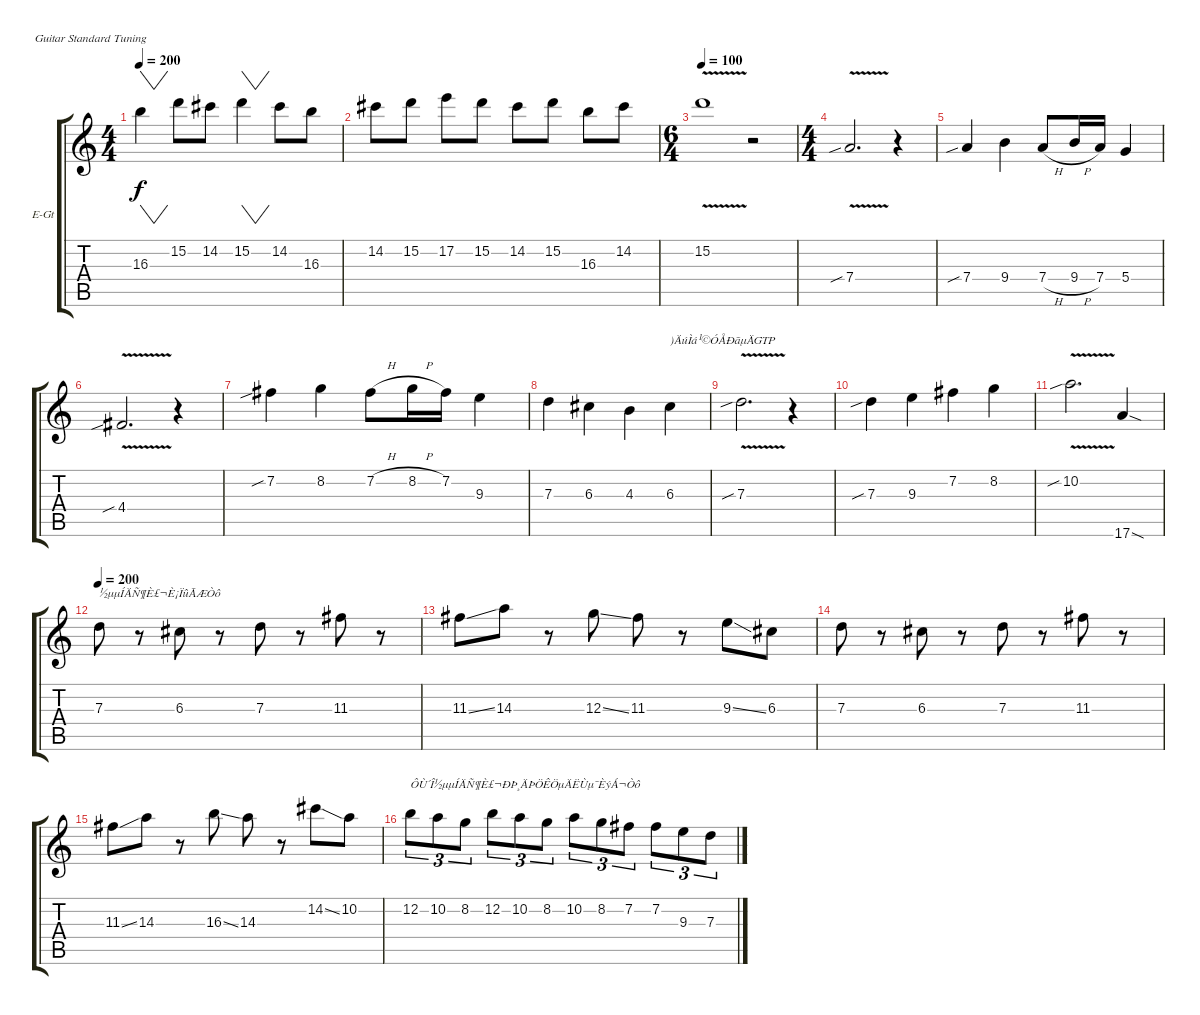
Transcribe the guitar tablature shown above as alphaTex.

\bracketExtendMode groupsimilarinstruments
\firstSystemTrackNameOrientation horizontal
\otherSystemsTrackNameOrientation horizontal
\track ("Ö÷Òô½áËû" "E-Gt") {instrument distortionguitar}
\staff {score tabs}
\tuning (E4 B3 G3 D3 A2 E2)
\ts (4 4)
\tempo 200
\clef g2
\ks c
16.3.4{vw dy f} 15.2.8 14.2.8 15.2.4{vw} 14.2.8 16.3.8 |
14.2.8 15.2.8 17.2.8 15.2.8 14.2.8 15.2.8 16.3.8 14.2.8 |
\ts (6 4)
\beaming (8 6 6)
\tempo 100
15.2{v}.1 r.2 |
\ts (4 4)
\beaming (8 2 2 2 2)
7.4{v sib}.2{d} r.4 |
7.4{sib}.4 9.4.4 7.4{h}.8 9.4{h}.16 7.4.16 5.4.4 |
4.4{v sib}.2{d} r.4 |
7.2{sib}.4 8.2.4 7.2{h}.8 8.2{h}.16 7.2.16 9.3.4 |
7.3.4 6.3.4 4.3.4 6.3.4{txt ")ÄúÌá¹©ÓÅÐãµÄGTP"} |
7.3{v sib}.2{d} r.4 |
7.3{sib}.4 9.3.4 7.2.4 8.2.4 |
10.2{v sib}.2{d} 17.6{sod}.4 |
\tempo 200
7.3.8{txt "½µµÍÄÑ¶È£¬È¡ÏûÃÆÒô"} r.8 6.3.8 r.8 7.3.8 r.8 11.3.8 r.8 |
11.3{ss}.8 14.3.8 r.8 12.3{ss}.8 11.3.8 r.8 9.3{ss}.8 6.3.8 |
7.3.8 r.8 6.3.8 r.8 7.3.8 r.8 11.3.8 r.8 |
11.3{ss}.8 14.3.8 r.8 16.3{ss}.8 14.3.8 r.8 14.2{ss}.8 10.2.8 |
12.2.8{tu (3 2) txt "ÔÙ´Î½µµÍÄÑ¶È£¬ÐÞ¸ÄÞÖÊÖµÄËÙµ¯ÈýÁ¬Òô"} 10.2.8{tu (3 2)} 8.2.8{tu (3 2)} 12.2.8{tu (3 2)} 10.2.8{tu (3 2)} 8.2.8{tu (3 2)} 10.2.8{tu (3 2)} 8.2.8{tu (3 2)} 7.2.8{tu (3 2)} 7.2.8{tu (3 2)} 9.3.8{tu (3 2)} 7.3.8{tu (3 2)}
